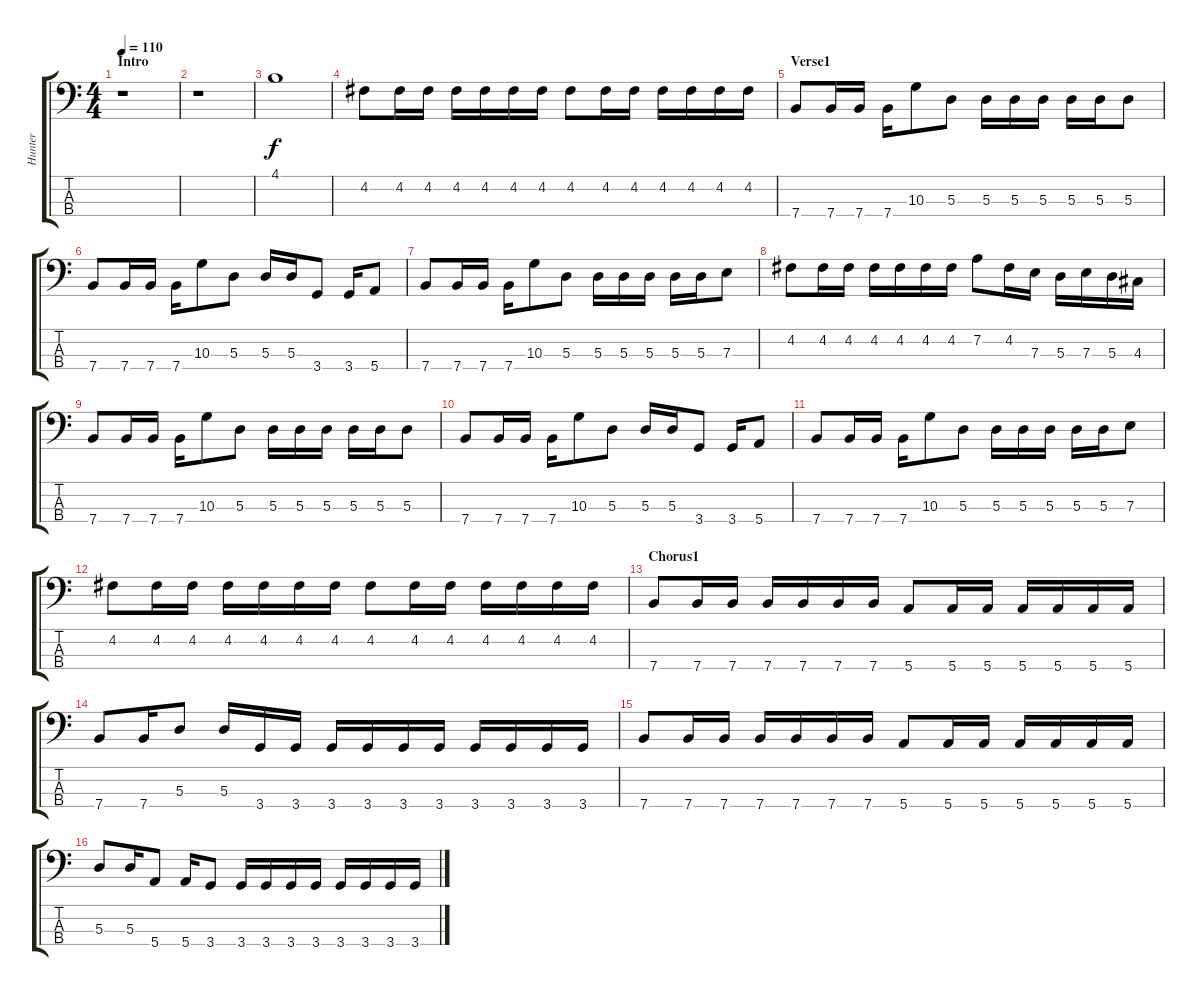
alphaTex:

\track ("Hunter" "Hunter") {instrument electricbasspick}
\staff {score tabs}
\tuning (G2 D2 A1 E1) {hide}
\ts (4 4)
\section ("" "Intro")
\tempo 110
\clef f4
\ks c
r.1{dy f instrument electricbasspick} |
r.1 |
4.1.1 |
4.2.8 4.2.16 4.2.16 4.2.16 4.2.16 4.2.16 4.2.16 4.2.8 4.2.16 4.2.16 4.2.16 4.2.16 4.2.16 4.2.16 |
\section ("" "Verse1")
7.4.8 7.4.16 7.4.16 7.4.16 10.3.8 5.3.8 5.3.16 5.3.16 5.3.16 5.3.16 5.3.16 5.3.8 |
7.4.8 7.4.16 7.4.16 7.4.16 10.3.8 5.3.8 5.3.16 5.3.16 3.4.8 3.4.16 5.4.8 |
7.4.8 7.4.16 7.4.16 7.4.16 10.3.8 5.3.8 5.3.16 5.3.16 5.3.16 5.3.16 5.3.16 7.3.8 |
4.2.8 4.2.16 4.2.16 4.2.16 4.2.16 4.2.16 4.2.16 7.2.8 4.2.16 7.3.16 5.3.16 7.3.16 5.3.16 4.3.16 |
7.4.8 7.4.16 7.4.16 7.4.16 10.3.8 5.3.8 5.3.16 5.3.16 5.3.16 5.3.16 5.3.16 5.3.8 |
7.4.8 7.4.16 7.4.16 7.4.16 10.3.8 5.3.8 5.3.16 5.3.16 3.4.8 3.4.16 5.4.8 |
7.4.8 7.4.16 7.4.16 7.4.16 10.3.8 5.3.8 5.3.16 5.3.16 5.3.16 5.3.16 5.3.16 7.3.8 |
4.2.8 4.2.16 4.2.16 4.2.16 4.2.16 4.2.16 4.2.16 4.2.8 4.2.16 4.2.16 4.2.16 4.2.16 4.2.16 4.2.16 |
\section ("" "Chorus1")
7.4.8 7.4.16 7.4.16 7.4.16 7.4.16 7.4.16 7.4.16 5.4.8 5.4.16 5.4.16 5.4.16 5.4.16 5.4.16 5.4.16 |
7.4.8 7.4.16 5.3.8 5.3.16 3.4.16 3.4.16 3.4.16 3.4.16 3.4.16 3.4.16 3.4.16 3.4.16 3.4.16 3.4.16 |
7.4.8 7.4.16 7.4.16 7.4.16 7.4.16 7.4.16 7.4.16 5.4.8 5.4.16 5.4.16 5.4.16 5.4.16 5.4.16 5.4.16 |
5.3.8 5.3.16 5.4.8 5.4.16 3.4.8 3.4.16 3.4.16 3.4.16 3.4.16 3.4.16 3.4.16 3.4.16 3.4.16
